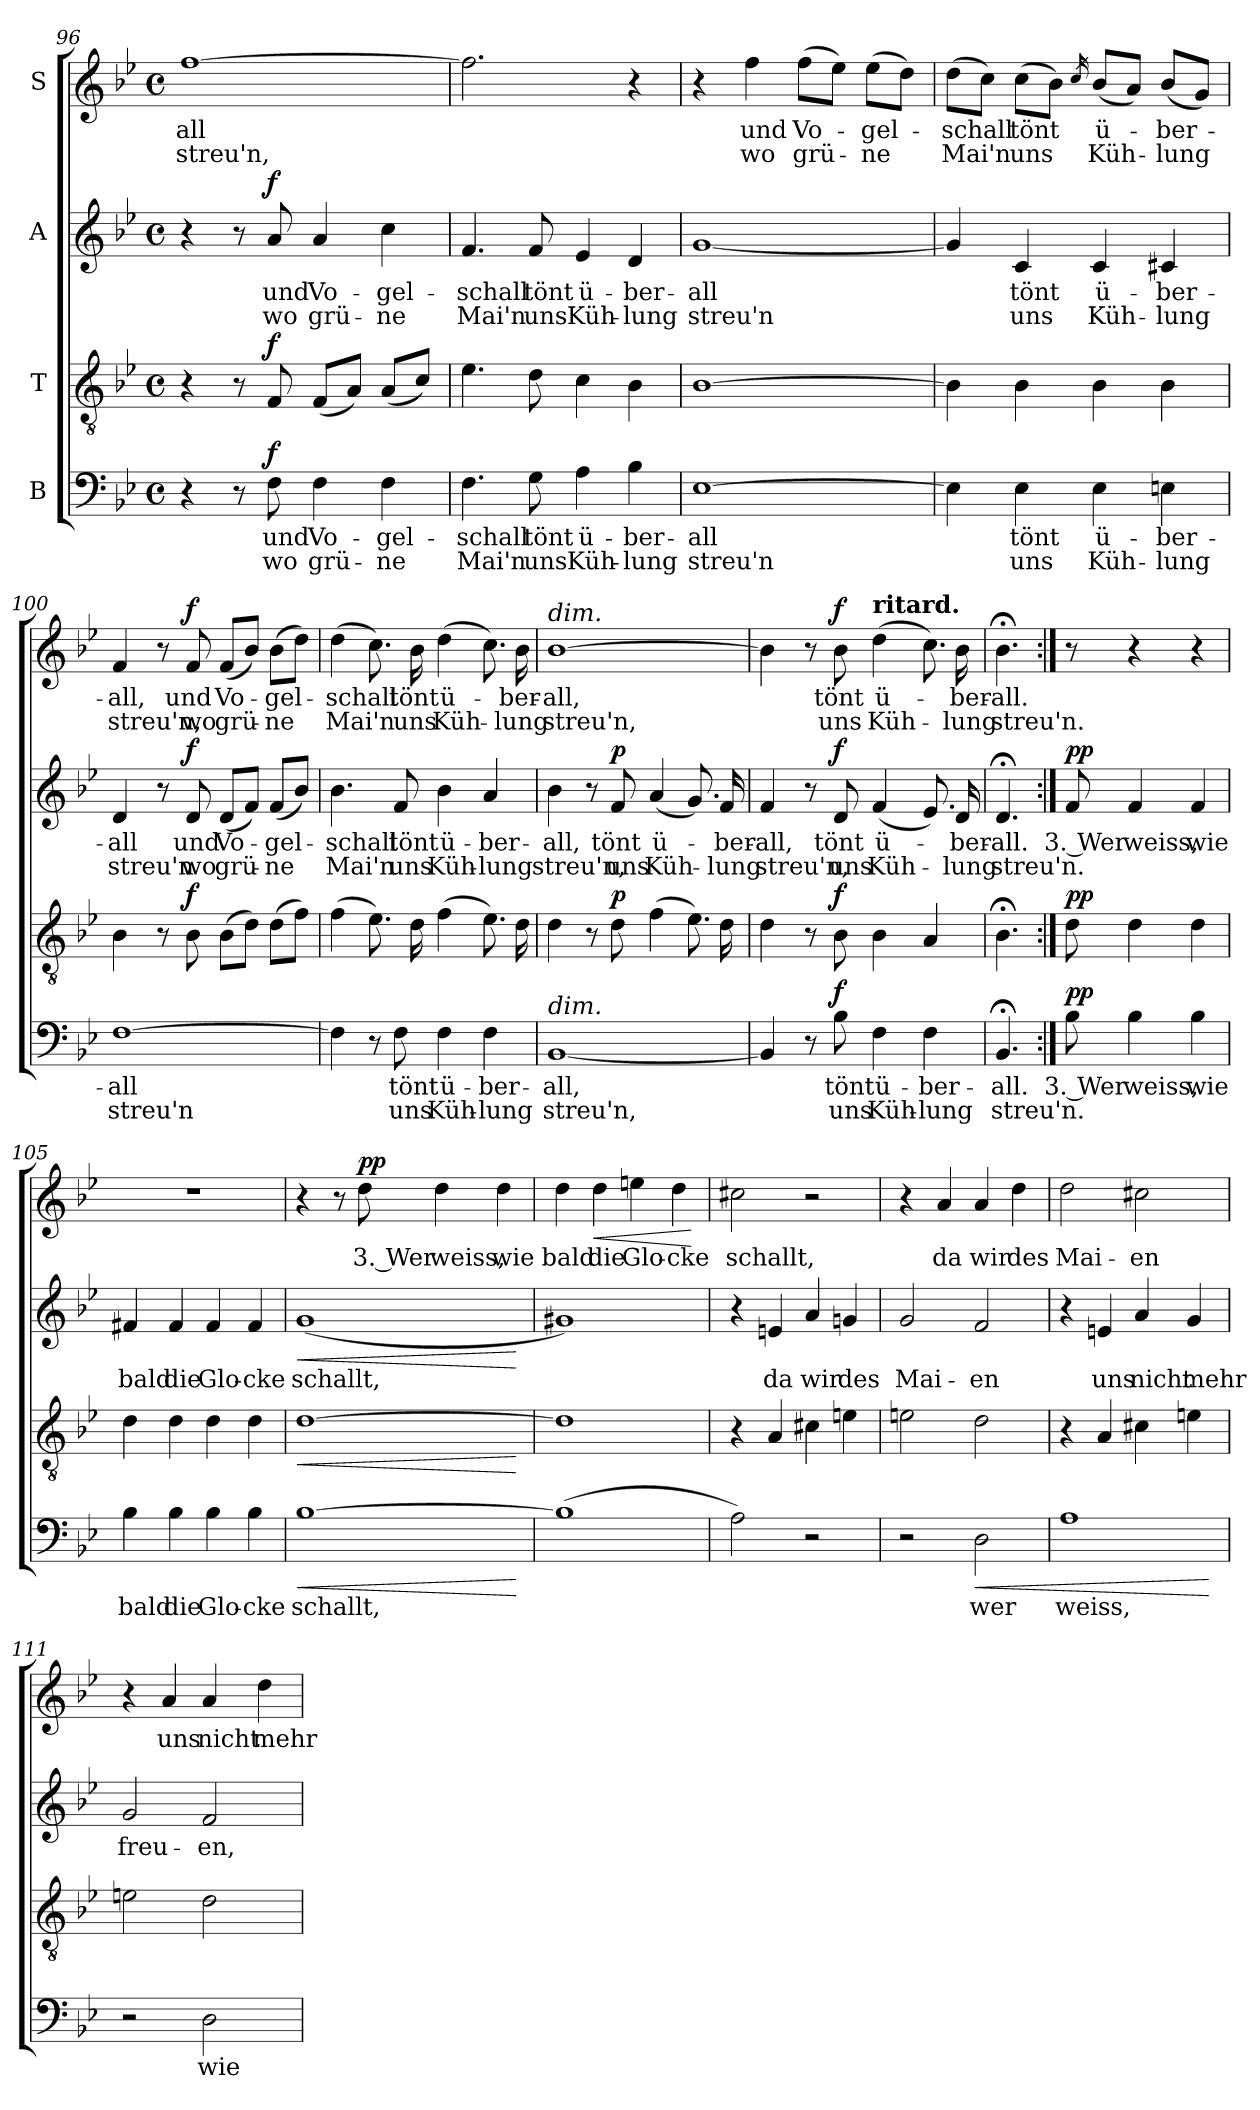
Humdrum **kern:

**kern	**text	**text	**dynam	**kern	**dynam	**kern	**text	**text	**dynam	**kern	**text	**text	**dynam
*part4	*part4	*part4	*part4	*part3	*part3	*part2	*part2	*part2	*part2	*part1	*part1	*part1	*part1
*staff4	*staff4	*staff4	*staff4	*staff3	*staff3	*staff2	*staff2	*staff2	*staff2	*staff1	*staff1	*staff1	*staff1
*I"B	*	*	*	*I"T	*	*I"A	*	*	*	*I"S	*	*	*
*clefF4	*	*	*	*clefGv2	*	*clefG2	*	*	*	*clefG2	*	*	*
*k[b-e-]	*	*	*	*k[b-e-]	*	*k[b-e-]	*	*	*	*k[b-e-]	*	*	*
*M4/4	*	*	*	*M4/4	*	*M4/4	*	*	*	*M4/4	*	*	*
*met(c)	*	*	*	*met(c)	*	*met(c)	*	*	*	*met(c)	*	*	*
=96	=96	=96	=96	=96	=96	=96	=96	=96	=96	=96	=96	=96	=96
4r	.	.	.	4r	.	4r	.	.	.	[1ff	-all	streu'n,	.
8r	.	.	.	8r	.	8r	.	.	.	.	.	.	.
!	!	!	!LO:DY:a	!	!LO:DY:a	!	!	!	!LO:DY:a	!	!	!	!
8F\	und	wo	f	8F/	f	8a/	und	wo	f	.	.	.	.
4F\	Vo-	grü-	.	(8F/L	.	4a/	Vo-	grü-	.	.	.	.	.
.	.	.	.	8A/J)	.	.	.	.	.	.	.	.	.
4F\	-gel-	-ne	.	(8A/L	.	4cc\	-gel-	-ne	.	.	.	.	.
.	.	.	.	8c/J)	.	.	.	.	.	.	.	.	.
=97	=97	=97	=97	=97	=97	=97	=97	=97	=97	=97	=97	=97	=97
4.F\	-schall	Mai'n	.	4.e-\	.	4.f/	-schall	Mai'n	.	2.ff\]	.	.	.
8G\	tönt	uns	.	8d\	.	8f/	tönt	uns	.	.	.	.	.
4A\	ü-	Küh-	.	4c\	.	4e-/	ü-	Küh-	.	.	.	.	.
4B-\	-ber-	-lung	.	4B-\	.	4d/	-ber-	-lung	.	4r	.	.	.
!!LO:LB:g=z
=98	=98	=98	=98	=98	=98	=98	=98	=98	=98	=98	=98	=98	=98
[1E-	-all	streu'n	.	[1B-	.	[1g	-all	streu'n	.	4r	.	.	.
.	.	.	.	.	.	.	.	.	.	4ff\	und	wo	.
.	.	.	.	.	.	.	.	.	.	(8ff\L	Vo-	grü-	.
.	.	.	.	.	.	.	.	.	.	8ee-\J)	.	.	.
.	.	.	.	.	.	.	.	.	.	(8ee-\L	-gel-	-ne	.
.	.	.	.	.	.	.	.	.	.	8dd\J)	.	.	.
=99	=99	=99	=99	=99	=99	=99	=99	=99	=99	=99	=99	=99	=99
4E-\]	.	.	.	4B-\]	.	4g/]	.	.	.	(8dd\L	-schall	Mai'n	.
.	.	.	.	.	.	.	.	.	.	8cc\J)	.	.	.
4E-\	tönt	uns	.	4B-\	.	4c/	tönt	uns	.	(8cc\L	tönt	uns	.
.	.	.	.	.	.	.	.	.	.	8b-\J)	.	.	.
.	.	.	.	.	.	.	.	.	.	16qcc/	.	.	.
4E-\	ü-	Küh-	.	4B-\	.	4c/	ü-	Küh-	.	(8b-/L	ü-	Küh-	.
.	.	.	.	.	.	.	.	.	.	8a/J)	.	.	.
4En\	-ber-	-lung	.	4B-\	.	4c#X/	-ber-	-lung	.	(8b-/L	-ber-	-lung	.
.	.	.	.	.	.	.	.	.	.	8g/J)	.	.	.
=100	=100	=100	=100	=100	=100	=100	=100	=100	=100	=100	=100	=100	=100
[1F	-all	streu'n	.	4B-\	.	4d/	-all	streu'n	.	4f/	-all,	streu'n,	.
.	.	.	.	8r	.	8r	.	.	.	8r	.	.	.
!	!	!	!	!	!LO:DY:a	!	!	!	!LO:DY:a	!	!	!	!LO:DY:a
.	.	.	.	8B-\	f	8d/	und	wo	f	8f/	und	wo	f
.	.	.	.	(8B-\L	.	(>8d/L	Vo-	grü-	.	(8f/L	Vo-	grü-	.
.	.	.	.	8d\J)	.	8f/J)	.	.	.	8b-/J)	.	.	.
.	.	.	.	(8d\L	.	(8f/L	-gel-	-ne	.	(8b-\L	-gel-	-ne	.
.	.	.	.	8f\J)	.	8b-/J)	.	.	.	8dd\J)	.	.	.
!!LO:LB:g=z
=101	=101	=101	=101	=101	=101	=101	=101	=101	=101	=101	=101	=101	=101
4F\]	.	.	.	(4f\	.	4.b-\	-schall	Mai'n	.	(4dd\	-schall	Mai'n	.
8r	.	.	.	8.e-\)	.	.	.	.	.	8.cc\)	.	.	.
8F\	tönt	uns	.	.	.	8f/	tönt	uns	.	.	.	.	.
.	.	.	.	16d\	.	.	.	.	.	16b-\	tönt	uns	.
4F\	ü-	Küh-	.	(4f\	.	4b-\	ü-	Küh-	.	(4dd\	ü-	Küh-	.
4F\	-ber-	-lung	.	8.e-\)	.	4a/	-ber-	-lung	.	8.cc\)	.	.	.
.	.	.	.	16d\	.	.	.	.	.	16b-\	-ber-	-lung	.
=102	=102	=102	=102	=102	=102	=102	=102	=102	=102	=102	=102	=102	=102
!	!	!	!	!	!	!	!	!	!	!LO:TX:a:i:t=dim.	!	!	!
!LO:TX:a:i:t=dim.	!	!	!	!	!	!	!	!	!	!	!	!	!
[1BB-	-all,	streu'n,	.	4d\	.	4b-\	-all,	streu'n,	.	[1b-	-all,	streu'n,	.
.	.	.	.	8r	.	8r	.	.	.	.	.	.	.
!	!	!	!	!	!LO:DY:a	!	!	!	!LO:DY:a	!	!	!	!
.	.	.	.	8d\	p	8f/	tönt	uns	p	.	.	.	.
.	.	.	.	(4f\	.	(4a/	ü-	Küh-	.	.	.	.	.
.	.	.	.	8.e-\)	.	8.g/)	.	.	.	.	.	.	.
.	.	.	.	16d\	.	16f/	-ber-	-lung	.	.	.	.	.
=103	=103	=103	=103	=103	=103	=103	=103	=103	=103	=103	=103	=103	=103
4BB-/]	.	.	.	4d\	.	4f/	-all,	streu'n,	.	4b-\]	.	.	.
8r	.	.	.	8r	.	8r	.	.	.	8r	.	.	.
!	!	!	!LO:DY:a	!	!LO:DY:a	!	!	!	!LO:DY:a	!	!	!	!LO:DY:a
8B-\	tönt	uns	f	8B-\	f	8d/	tönt	uns	f	8b-\	tönt	uns	f
!	!	!	!	!	!	!	!	!	!	!LO:TX:a:B:t=ritard.	!	!	!
4F\	ü-	Küh-	.	4B-\	.	(>4f/	ü-	Küh-	.	(4dd\	ü-	-Küh-	.
4F\	-ber-	-lung	.	4A/	.	8.e-/)	.	.	.	8.cc\)	.	.	.
.	.	.	.	.	.	16d/	-ber-	-lung	.	16b-\	-ber-	-lung	.
=104	=104	=104	=104	=104	=104	=104	=104	=104	=104	=104	=104	=104	=104
4.BB-;</	-all.	streu'n.	.	4.B-;<\	.	4.d;</	-all.	streu'n.	.	4.b-;<\	-all.	streu'n.	.
!!LO:PB:g=z
=104X7:|!	=104X7:|!	=104X7:|!	=104X7:|!	=104X7:|!	=104X7:|!	=104X7:|!	=104X7:|!	=104X7:|!	=104X7:|!	=104X7:|!	=104X7:|!	=104X7:|!	=104X7:|!
!	!	!	!LO:DY:a	!	!LO:DY:a	!	!	!	!LO:DY:a	!	!	!	!
8B-\	3. Wer	.	pp	8d\	pp	8f/	3. Wer	.	pp	8r	.	.	.
4B-\	weiss,	.	.	4d\	.	4f/	weiss,	.	.	4r	.	.	.
4B-\	wie	.	.	4d\	.	4f/	wie	.	.	4r	.	.	.
=105	=105	=105	=105	=105	=105	=105	=105	=105	=105	=105	=105	=105	=105
4B-\	bald	.	.	4d\	.	4f#X/	bald	.	.	1r	.	.	.
4B-\	die	.	.	4d\	.	4f#/	die	.	.	.	.	.	.
4B-\	Glo-	.	.	4d\	.	4f#/	Glo-	.	.	.	.	.	.
4B-\	-cke	.	.	4d\	.	4f#/	-cke	.	.	.	.	.	.
=106	=106	=106	=106	=106	=106	=106	=106	=106	=106	=106	=106	=106	=106
!	!	!	!LO:HP:b	!	!LO:HP:b	!	!	!	!LO:HP:b	!	!	!	!
[1B-	schallt,	.	<	[1d	<	(>1g	schallt,	.	<	4r	.	.	.
.	.	.	.	.	.	.	.	.	.	8r	.	.	.
!	!	!	!	!	!	!	!	!	!	!	!	!	!LO:DY:a
.	.	.	.	.	.	.	.	.	.	8dd\	3. Wer	.	pp
.	.	.	.	.	.	.	.	.	.	4dd\	weiss,	.	.
.	.	.	.	.	.	.	.	.	.	4dd\	wie	.	.
.	.	.	[	.	[	.	.	.	[	.	.	.	.
=107	=107	=107	=107	=107	=107	=107	=107	=107	=107	=107	=107	=107	=107
(1B-]	.	.	.	1d]	.	1g#X)	.	.	.	4dd\	bald	.	.
!	!	!	!	!	!	!	!	!	!	!	!	!	!LO:HP:b
.	.	.	.	.	.	.	.	.	.	4dd\	die	.	<
.	.	.	.	.	.	.	.	.	.	4een\	Glo-	.	.
.	.	.	.	.	.	.	.	.	.	4dd\	-cke	.	.
.	.	.	.	.	.	.	.	.	.	.	.	.	[
=108	=108	=108	=108	=108	=108	=108	=108	=108	=108	=108	=108	=108	=108
2A\)	.	.	.	4r	.	4r	.	.	.	2cc#X\	schallt,	.	.
.	.	.	.	4A/	.	4en/	da	.	.	.	.	.	.
2r	.	.	.	4c#X\	.	4a/	wir	.	.	2r	.	.	.
.	.	.	.	4en\	.	4gn/	des	.	.	.	.	.	.
=109	=109	=109	=109	=109	=109	=109	=109	=109	=109	=109	=109	=109	=109
2r	.	.	.	2en\	.	2g/	Mai-	.	.	4r	.	.	.
.	.	.	.	.	.	.	.	.	.	4a/	da	.	.
!	!	!	!LO:HP:b	!	!	!	!	!	!	!	!	!	!
2D\	wer	.	<	2d\	.	2f/	-en	.	.	4a/	wir	.	.
.	.	.	.	.	.	.	.	.	.	4dd\	des	.	.
!!LO:LB:g=z
=110	=110	=110	=110	=110	=110	=110	=110	=110	=110	=110	=110	=110	=110
1A	weiss,	.	.	4r	.	4r	.	.	.	2dd\	Mai-	.	.
.	.	.	.	4A/	.	4en/	uns	.	.	.	.	.	.
.	.	.	.	4c#X\	.	4a/	nicht	.	.	2cc#X\	-en	.	.
.	.	.	.	4en\	.	4g/	mehr	.	.	.	.	.	.
.	.	.	[	.	.	.	.	.	.	.	.	.	.
=111	=111	=111	=111	=111	=111	=111	=111	=111	=111	=111	=111	=111	=111
2r	.	.	.	2en\	.	2g/	freu-	.	.	4r	.	.	.
.	.	.	.	.	.	.	.	.	.	4a/	uns	.	.
2D\	wie	.	.	2d\	.	2f/	-en,	.	.	4a/	nicht	.	.
.	.	.	.	.	.	.	.	.	.	4dd\	mehr	.	.
=	=	=	=	=	=	=	=	=	=	=	=	=	=
*-	*-	*-	*-	*-	*-	*-	*-	*-	*-	*-	*-	*-	*-
